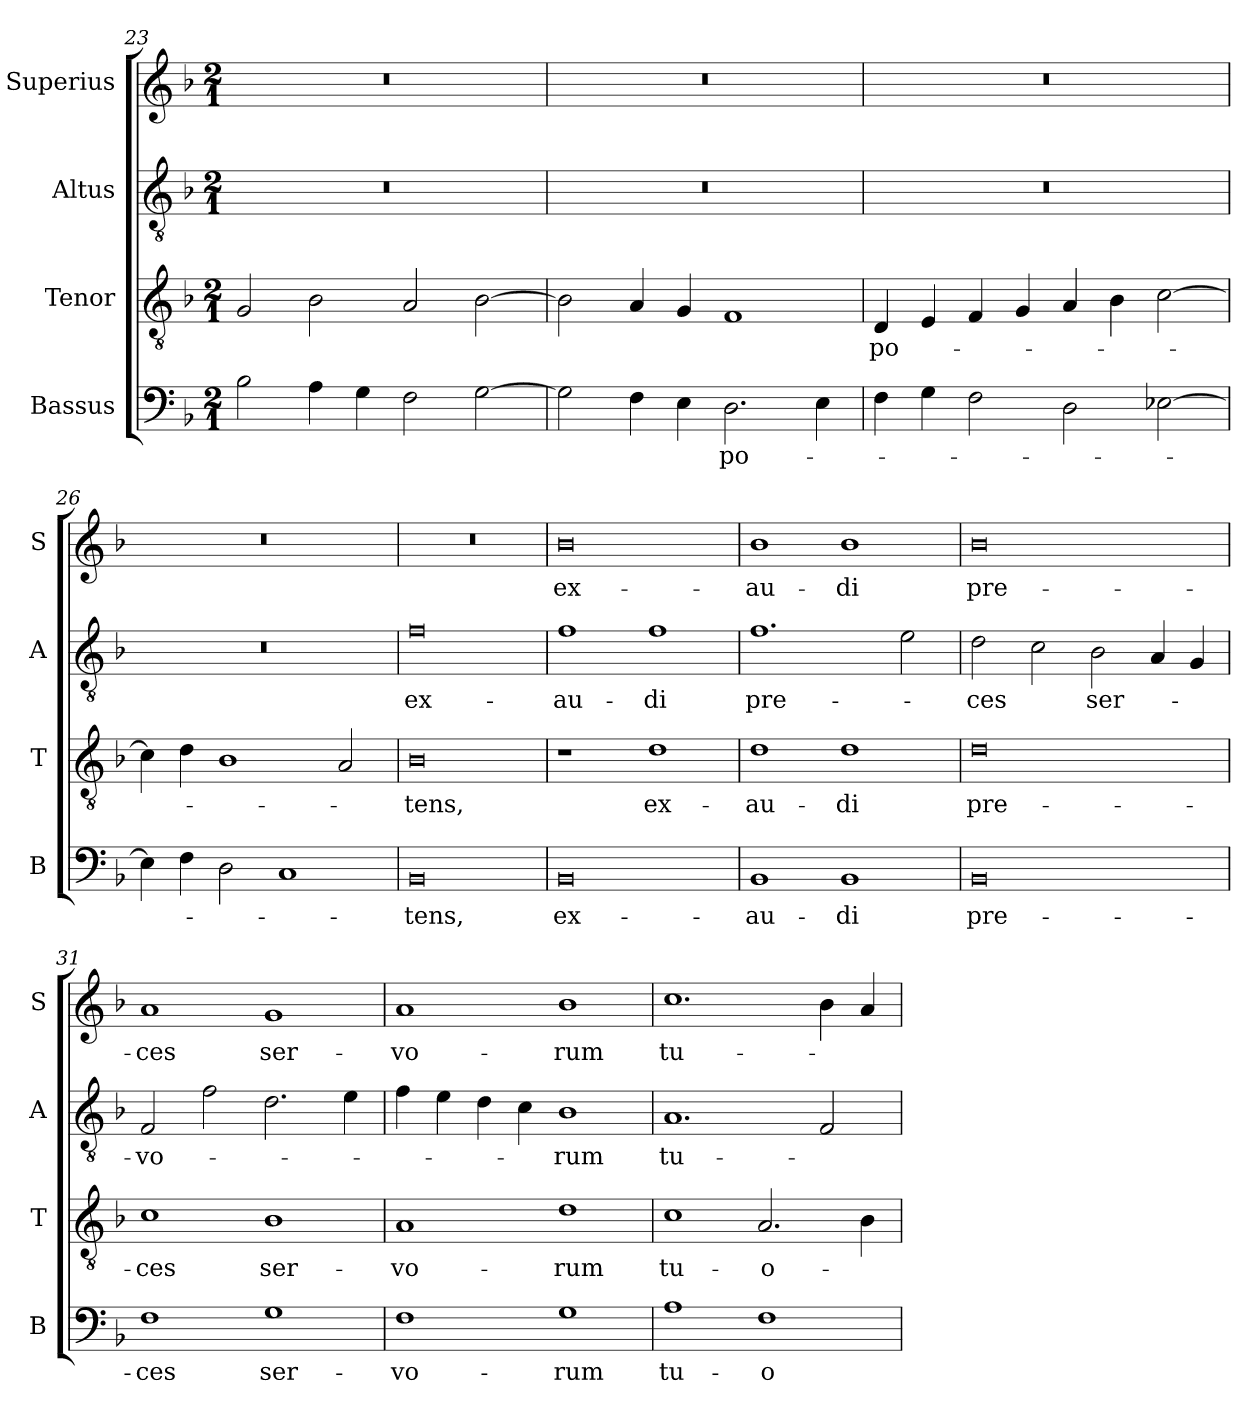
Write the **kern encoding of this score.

**kern	**text	**kern	**text	**kern	**text	**kern	**text
*part4	*part4	*part3	*part3	*part2	*part2	*part1	*part1
*staff4	*staff4	*staff3	*staff3	*staff2	*staff2	*staff1	*staff1
*I"Bassus	*	*I"Tenor	*	*I"Altus	*	*I"Superius	*
*I'B	*	*I'T	*	*I'A	*	*I'S	*
*clefF4	*	*clefGv2	*	*clefGv2	*	*clefG2	*
*k[b-]	*	*k[b-]	*	*k[b-]	*	*k[b-]	*
*M2/1	*	*M2/1	*	*M2/1	*	*M2/1	*
=23	=23	=23	=23	=23	=23	=23	=23
2B-	.	2G	.	0r	.	0r	.
4A	.	2B-	.	.	.	.	.
4G	.	.	.	.	.	.	.
2F	.	2A	.	.	.	.	.
[2G	.	[2B-	.	.	.	.	.
=24	=24	=24	=24	=24	=24	=24	=24
2G]	.	2B-]	.	0r	.	0r	.
4F	.	4A	.	.	.	.	.
4E	.	4G	.	.	.	.	.
2.D	-po-	1F	.	.	.	.	.
4E	.	.	.	.	.	.	.
=25	=25	=25	=25	=25	=25	=25	=25
4F	.	4D	-po-	0r	.	0r	.
4G	.	4E	.	.	.	.	.
2F	.	4F	.	.	.	.	.
.	.	4G	.	.	.	.	.
2D	.	4A	.	.	.	.	.
.	.	4B-	.	.	.	.	.
[2E-X	.	[2c	.	.	.	.	.
=26	=26	=26	=26	=26	=26	=26	=26
4E-]	.	4c]	.	0r	.	0r	.
4F	.	4d	.	.	.	.	.
2D	.	1B-	.	.	.	.	.
1C	.	.	.	.	.	.	.
.	.	2A	.	.	.	.	.
=27	=27	=27	=27	=27	=27	=27	=27
0BB-	-tens,	0B-	-tens,	0f	ex-	0r	.
=28	=28	=28	=28	=28	=28	=28	=28
0BB-	ex-	1r	.	1f	-au-	0b-	ex-
.	.	1d	ex-	1f	-di	.	.
=29	=29	=29	=29	=29	=29	=29	=29
1BB-	-au-	1d	-au-	1.f	pre-	1b-	-au-
1BB-	-di	1d	-di	.	.	1b-	-di
.	.	.	.	2e	.	.	.
=30	=30	=30	=30	=30	=30	=30	=30
0BB-	pre-	0d	pre-	2d	-ces	0b-	pre-
.	.	.	.	2c	.	.	.
.	.	.	.	2B-	ser-	.	.
.	.	.	.	4A	.	.	.
.	.	.	.	4G	.	.	.
=31	=31	=31	=31	=31	=31	=31	=31
1F	-ces	1c	-ces	2F	-vo-	1a	-ces
.	.	.	.	2f	.	.	.
1G	ser-	1B-	ser-	2.d	.	1g	ser-
.	.	.	.	4e	.	.	.
=32	=32	=32	=32	=32	=32	=32	=32
1F	-vo-	1A	-vo-	4f	.	1a	-vo-
.	.	.	.	4e	.	.	.
.	.	.	.	4d	.	.	.
.	.	.	.	4c	.	.	.
1G	-rum	1d	-rum	1B-	-rum	1b-	-rum
=33	=33	=33	=33	=33	=33	=33	=33
1A	tu-	1c	tu-	1.A	tu-	1.cc	tu-
1F	-o-	2.A	-o-	.	.	.	.
.	.	.	.	2F	.	4b-	.
.	.	4B-	.	.	.	4a	.
=	=	=	=	=	=	=	=
*-	*-	*-	*-	*-	*-	*-	*-
